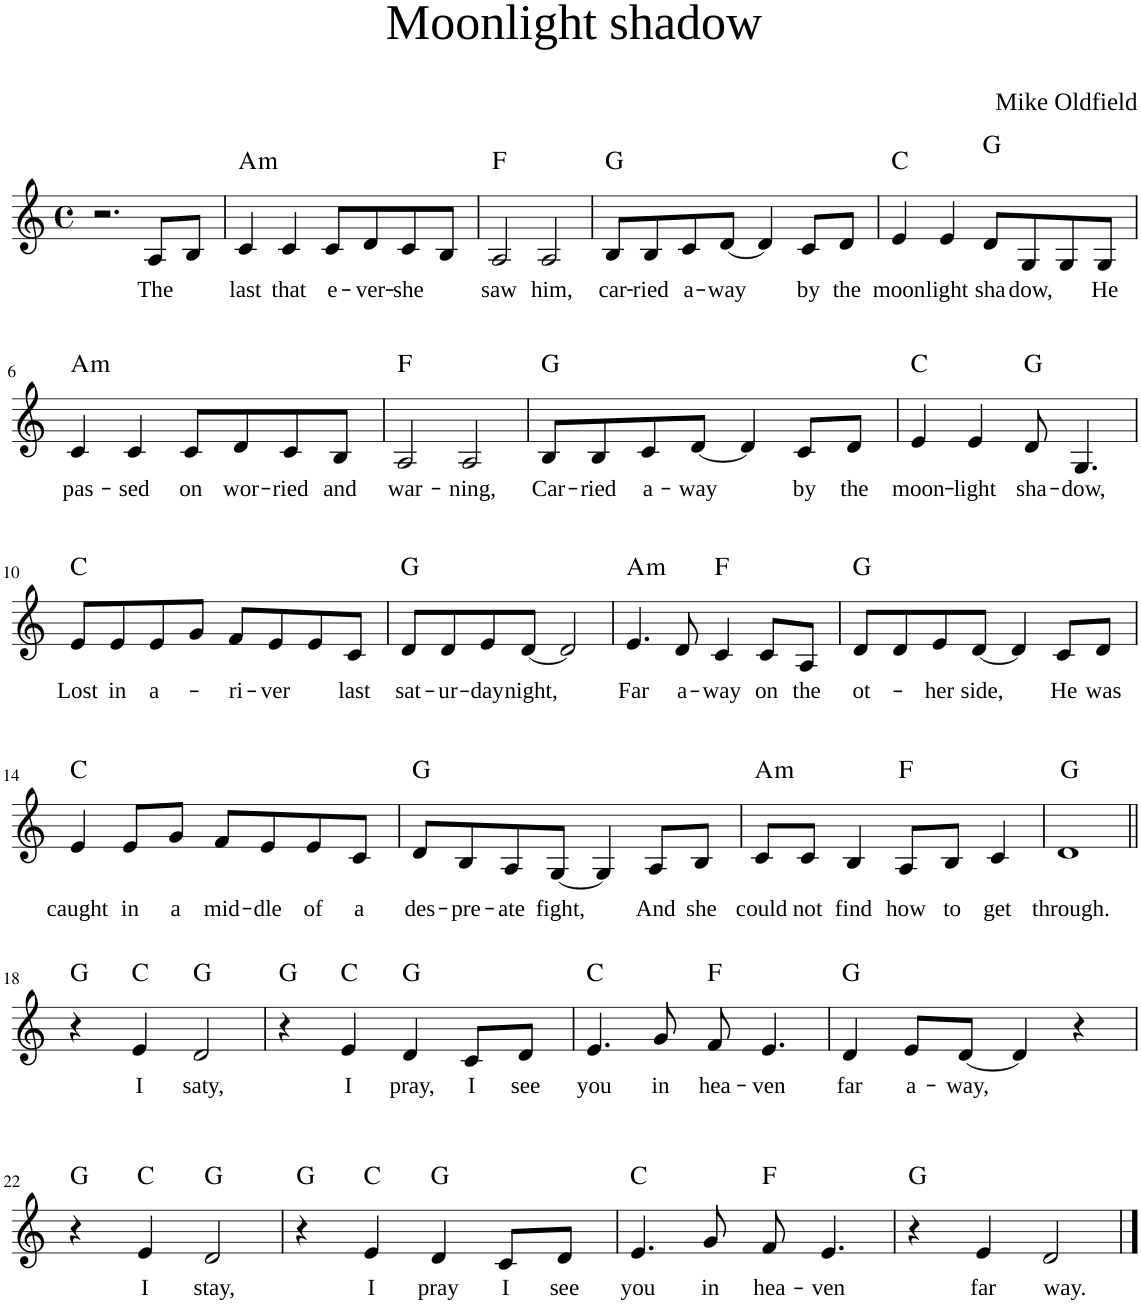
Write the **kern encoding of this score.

**kern	**text	**harte
*part1	*part1	*part1
*staff1	*staff1	*
*I"Piano	*	*
*I'Pno	*	*
*clefG2	*	*
*k[]	*	*
*M4/4	*	*
*met(c)	*	*
=1	=1	=1
2.r	.	.
!	!LO:LY:b	!
8A/L	The	.
8B/J	.	.
=2	=2	=2
!	!LO:LY:b	!LO:H:kt=m
4c/	last	A:min
!	!LO:LY:b	!
4c/	that	.
!	!LO:LY:b	!
8c/L	e-	.
!	!LO:LY:b	!
8d/	-ver-	.
!	!LO:LY:b	!
8c/	-she	.
8B/J	.	.
=3	=3	=3
!	!LO:LY:b	!
2A/	saw	F:maj
!	!LO:LY:b	!
2A/	him,	.
=4	=4	=4
!	!LO:LY:b	!
8B/L	car-	G:maj
!	!LO:LY:b	!
8B/	-ried	.
!	!LO:LY:b	!
8c/	a-	.
!	!LO:LY:b	!
[8d/J	-way	.
4d/]	.	.
!	!LO:LY:b	!
8c/L	by	.
!	!LO:LY:b	!
8d/J	the	.
=5	=5	=5
!	!LO:LY:b	!
4e/	moon-	C:maj
!	!LO:LY:b	!
4e/	-light	.
!	!LO:LY:b	!
8d/L	sha-	G:maj
!	!LO:LY:b	!
8G/	-dow,	.
8G/	.	.
!	!LO:LY:b	!
8G/J	He	.
!!LO:LB:g=z
=6	=6	=6
!	!LO:LY:b	!LO:H:kt=m
4c/	pas-	A:min
!	!LO:LY:b	!
4c/	-sed	.
!	!LO:LY:b	!
8c/L	on	.
!	!LO:LY:b	!
8d/	wor-	.
!	!LO:LY:b	!
8c/	-ried	.
!	!LO:LY:b	!
8B/J	and	.
=7	=7	=7
!	!LO:LY:b	!
2A/	war-	F:maj
!	!LO:LY:b	!
2A/	-ning,	.
=8	=8	=8
!	!LO:LY:b	!
8B/L	Car-	G:maj
!	!LO:LY:b	!
8B/	-ried	.
!	!LO:LY:b	!
8c/	a-	.
!	!LO:LY:b	!
[8d/J	-way	.
4d/]	.	.
!	!LO:LY:b	!
8c/L	by	.
!	!LO:LY:b	!
8d/J	the	.
=9	=9	=9
!	!LO:LY:b	!
4e/	moon-	C:maj
!	!LO:LY:b	!
4e/	-light	.
!	!LO:LY:b	!
8d/	sha-	G:maj
!	!LO:LY:b	!
4.G/	-dow,	.
!!LO:LB:g=z
=10	=10	=10
!	!LO:LY:b	!
8e/L	Lost	C:maj
!	!LO:LY:b	!
8e/	in	.
!	!LO:LY:b	!
8e/	a-	.
8g/J	.	.
!	!LO:LY:b	!
8f/L	-ri-	.
!	!LO:LY:b	!
8e/	-ver	.
8e/	.	.
!	!LO:LY:b	!
8c/J	last	.
=11	=11	=11
!	!LO:LY:b	!
8d/L	sat-	G:maj
!	!LO:LY:b	!
8d/	-ur-	.
!	!LO:LY:b	!
8e/	-day	.
!	!LO:LY:b	!
[8d/J	night,	.
2d/]	.	.
=12	=12	=12
!	!LO:LY:b	!LO:H:kt=m
4.e/	Far	A:min
!	!LO:LY:b	!
8d/	a-	.
!	!LO:LY:b	!
4c/	-way	F:maj
!	!LO:LY:b	!
8c/L	on	.
!	!LO:LY:b	!
8A/J	the	.
=13	=13	=13
!	!LO:LY:b	!
8d/L	ot-	G:maj
8d/	.	.
!	!LO:LY:b	!
8e/	-her	.
!	!LO:LY:b	!
[8d/J	side,	.
4d/]	.	.
!	!LO:LY:b	!
8c/L	He	.
!	!LO:LY:b	!
8d/J	was	.
!!LO:LB:g=z
=14	=14	=14
!	!LO:LY:b	!
4e/	caught	C:maj
!	!LO:LY:b	!
8e/L	in	.
!	!LO:LY:b	!
8g/J	a	.
!	!LO:LY:b	!
8f/L	mid-	.
!	!LO:LY:b	!
8e/	-dle	.
!	!LO:LY:b	!
8e/	of	.
!	!LO:LY:b	!
8c/J	a	.
=15	=15	=15
!	!LO:LY:b	!
8d/L	des-	G:maj
!	!LO:LY:b	!
8B/	-pre-	.
!	!LO:LY:b	!
8A/	-ate	.
!	!LO:LY:b	!
[8G/J	fight,	.
4G/]	.	.
!	!LO:LY:b	!
8A/L	And	.
!	!LO:LY:b	!
8B/J	she	.
=16	=16	=16
!	!LO:LY:b	!LO:H:kt=m
8c/L	could	A:min
!	!LO:LY:b	!
8c/J	not	.
!	!LO:LY:b	!
4B/	find	.
!	!LO:LY:b	!
8A/L	how	F:maj
!	!LO:LY:b	!
8B/J	to	.
!	!LO:LY:b	!
4c/	get	.
=17	=17	=17
!	!LO:LY:b	!
1d	through.	G:maj
!!LO:LB:g=z
=18||	=18||	=18||
4r	.	G:maj
!	!LO:LY:b	!
4e/	I	C:maj
!	!LO:LY:b	!
2d/	saty,	G:maj
=19	=19	=19
4r	.	G:maj
!	!LO:LY:b	!
4e/	I	C:maj
!	!LO:LY:b	!
4d/	pray,	G:maj
!	!LO:LY:b	!
8c/L	I	.
!	!LO:LY:b	!
8d/J	see	.
=20	=20	=20
!	!LO:LY:b	!
4.e/	you	C:maj
!	!LO:LY:b	!
8g/	in	.
!	!LO:LY:b	!
8f/	hea-	F:maj
!	!LO:LY:b	!
4.e/	-ven	.
=21	=21	=21
!	!LO:LY:b	!
4d/	far	G:maj
!	!LO:LY:b	!
8e/L	a-	.
!	!LO:LY:b	!
[8d/J	-way,	.
4d/]	.	.
4r	.	.
!!LO:LB:g=z
=22	=22	=22
4r	.	G:maj
!	!LO:LY:b	!
4e/	I	C:maj
!	!LO:LY:b	!
2d/	stay,	G:maj
=23	=23	=23
4r	.	G:maj
!	!LO:LY:b	!
4e/	I	C:maj
!	!LO:LY:b	!
4d/	pray	G:maj
!	!LO:LY:b	!
8c/L	I	.
!	!LO:LY:b	!
8d/J	see	.
=24	=24	=24
!	!LO:LY:b	!
4.e/	you	C:maj
!	!LO:LY:b	!
8g/	in	.
!	!LO:LY:b	!
8f/	hea-	F:maj
!	!LO:LY:b	!
4.e/	-ven	.
=25	=25	=25
4r	.	G:maj
!	!LO:LY:b	!
4e/	far	.
!	!LO:LY:b	!
2d/	way.-	.
==	==	==
*-	*-	*-
